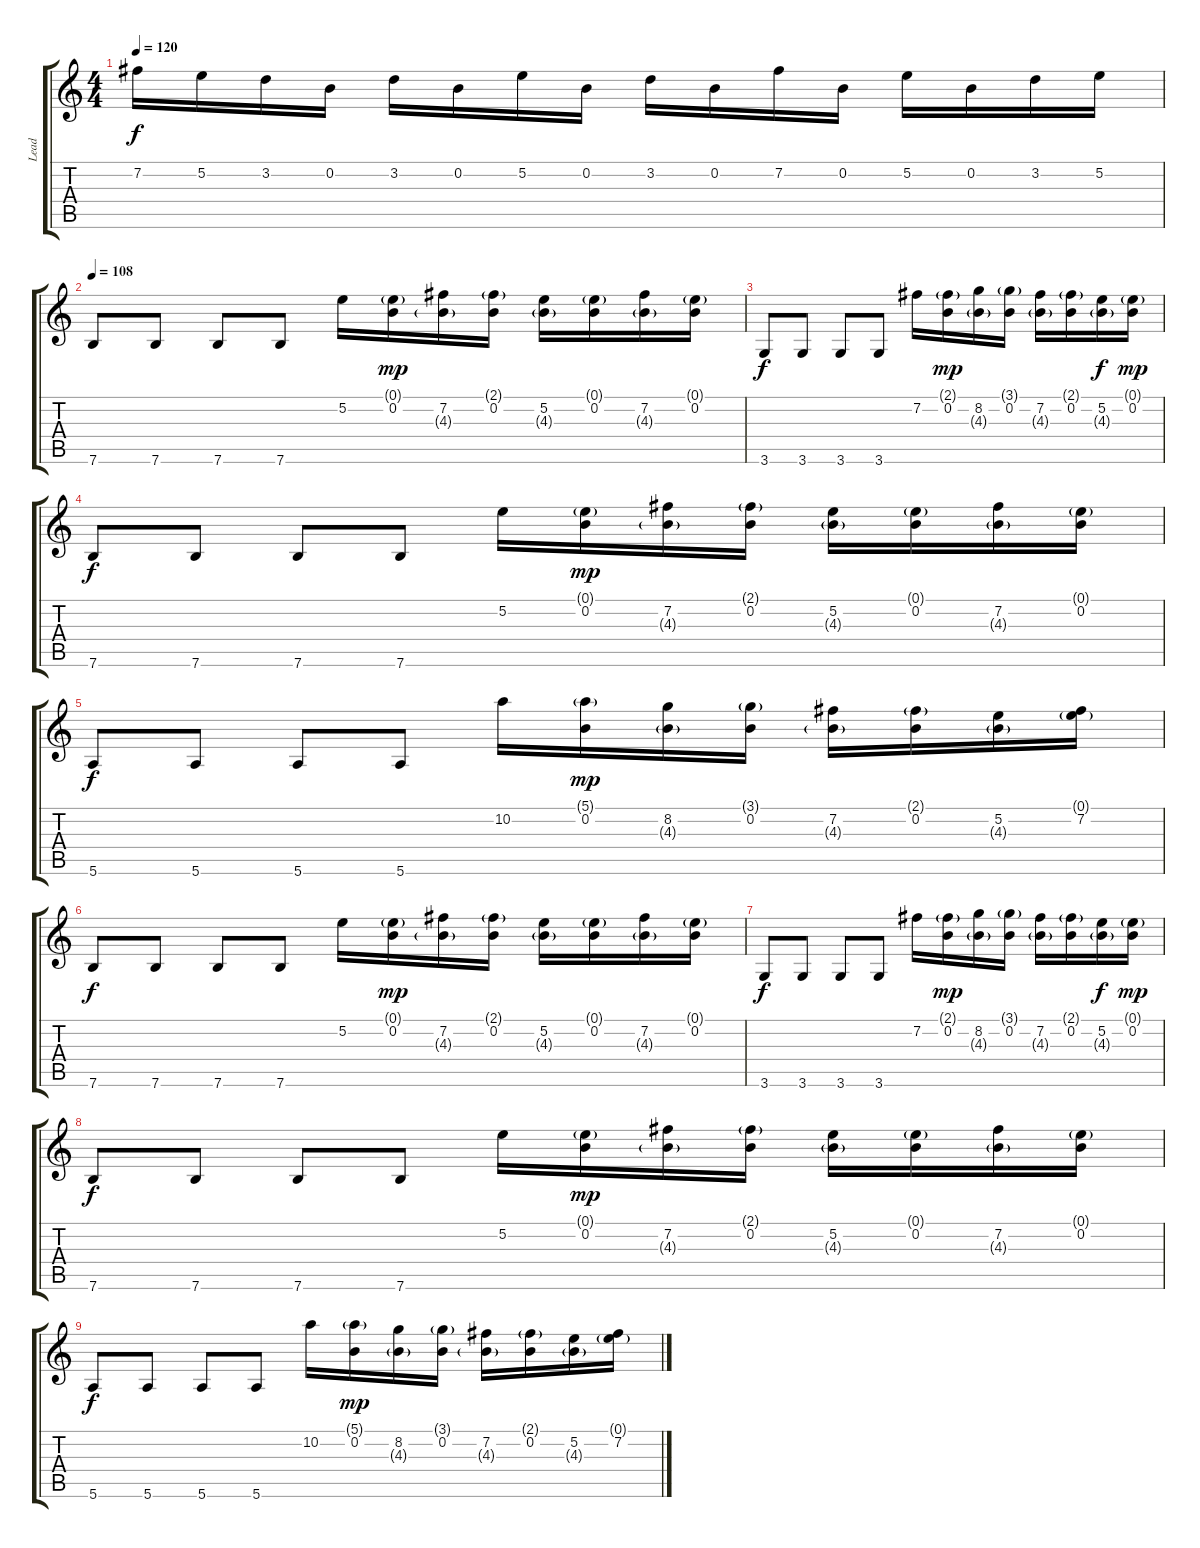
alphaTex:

\track ("Lead" "Lead") {instrument distortionguitar}
\staff {score tabs}
\tuning (E4 B3 G3 D3 A2 E2) {hide}
\ts (4 4)
\tempo 120
\clef g2
\ks c
7.2.16{dy f} 5.2.16 3.2.16 0.2.16 3.2.16 0.2.16 5.2.16 0.2.16 3.2.16 0.2.16 7.2.16 0.2.16 5.2.16 0.2.16 3.2.16 5.2.16 |
\tempo 108
7.6.8{instrument acousticgrandpiano} 7.6.8 7.6.8 7.6.8 5.2.16 (0.1{g} 0.2).16{dy mp} (7.2 4.3{g}).16 (2.1{g} 0.2).16 (5.2 4.3{g}).16 (0.1{g} 0.2).16 (7.2 4.3{g}).16 (0.1{g} 0.2).16 |
3.6.8{dy f} 3.6.8 3.6.8 3.6.8 7.2.16 (2.1{g} 0.2).16{dy mp} (8.2 4.3{g}).16 (3.1{g} 0.2).16 (7.2 4.3{g}).16 (2.1{g} 0.2).16 (5.2 4.3{g}).16{dy f} (0.1{g} 0.2).16{dy mp} |
7.6.8{dy f} 7.6.8 7.6.8 7.6.8 5.2.16 (0.1{g} 0.2).16{dy mp} (7.2 4.3{g}).16 (2.1{g} 0.2).16 (5.2 4.3{g}).16 (0.1{g} 0.2).16 (7.2 4.3{g}).16 (0.1{g} 0.2).16 |
5.6.8{dy f} 5.6.8 5.6.8 5.6.8 10.2.16 (5.1{g} 0.2).16{dy mp} (8.2 4.3{g}).16 (3.1{g} 0.2).16 (7.2 4.3{g}).16 (2.1{g} 0.2).16 (5.2 4.3{g}).16 (0.1{g} 7.2).16 |
7.6.8{dy f volume 9 instrument acousticgrandpiano} 7.6.8 7.6.8 7.6.8 5.2.16 (0.1{g} 0.2).16{dy mp} (7.2 4.3{g}).16 (2.1{g} 0.2).16 (5.2 4.3{g}).16 (0.1{g} 0.2).16 (7.2 4.3{g}).16 (0.1{g} 0.2).16 |
3.6.8{dy f} 3.6.8 3.6.8 3.6.8 7.2.16 (2.1{g} 0.2).16{dy mp} (8.2 4.3{g}).16 (3.1{g} 0.2).16 (7.2 4.3{g}).16 (2.1{g} 0.2).16 (5.2 4.3{g}).16{dy f} (0.1{g} 0.2).16{dy mp} |
7.6.8{dy f volume 3 instrument acousticgrandpiano} 7.6.8 7.6.8 7.6.8 5.2.16 (0.1{g} 0.2).16{dy mp} (7.2 4.3{g}).16 (2.1{g} 0.2).16 (5.2 4.3{g}).16 (0.1{g} 0.2).16 (7.2 4.3{g}).16 (0.1{g} 0.2).16 |
5.6.8{dy f} 5.6.8 5.6.8 5.6.8 10.2.16 (5.1{g} 0.2).16{dy mp} (8.2 4.3{g}).16 (3.1{g} 0.2).16 (7.2 4.3{g}).16 (2.1{g} 0.2).16 (5.2 4.3{g}).16 (0.1{g} 7.2).16
